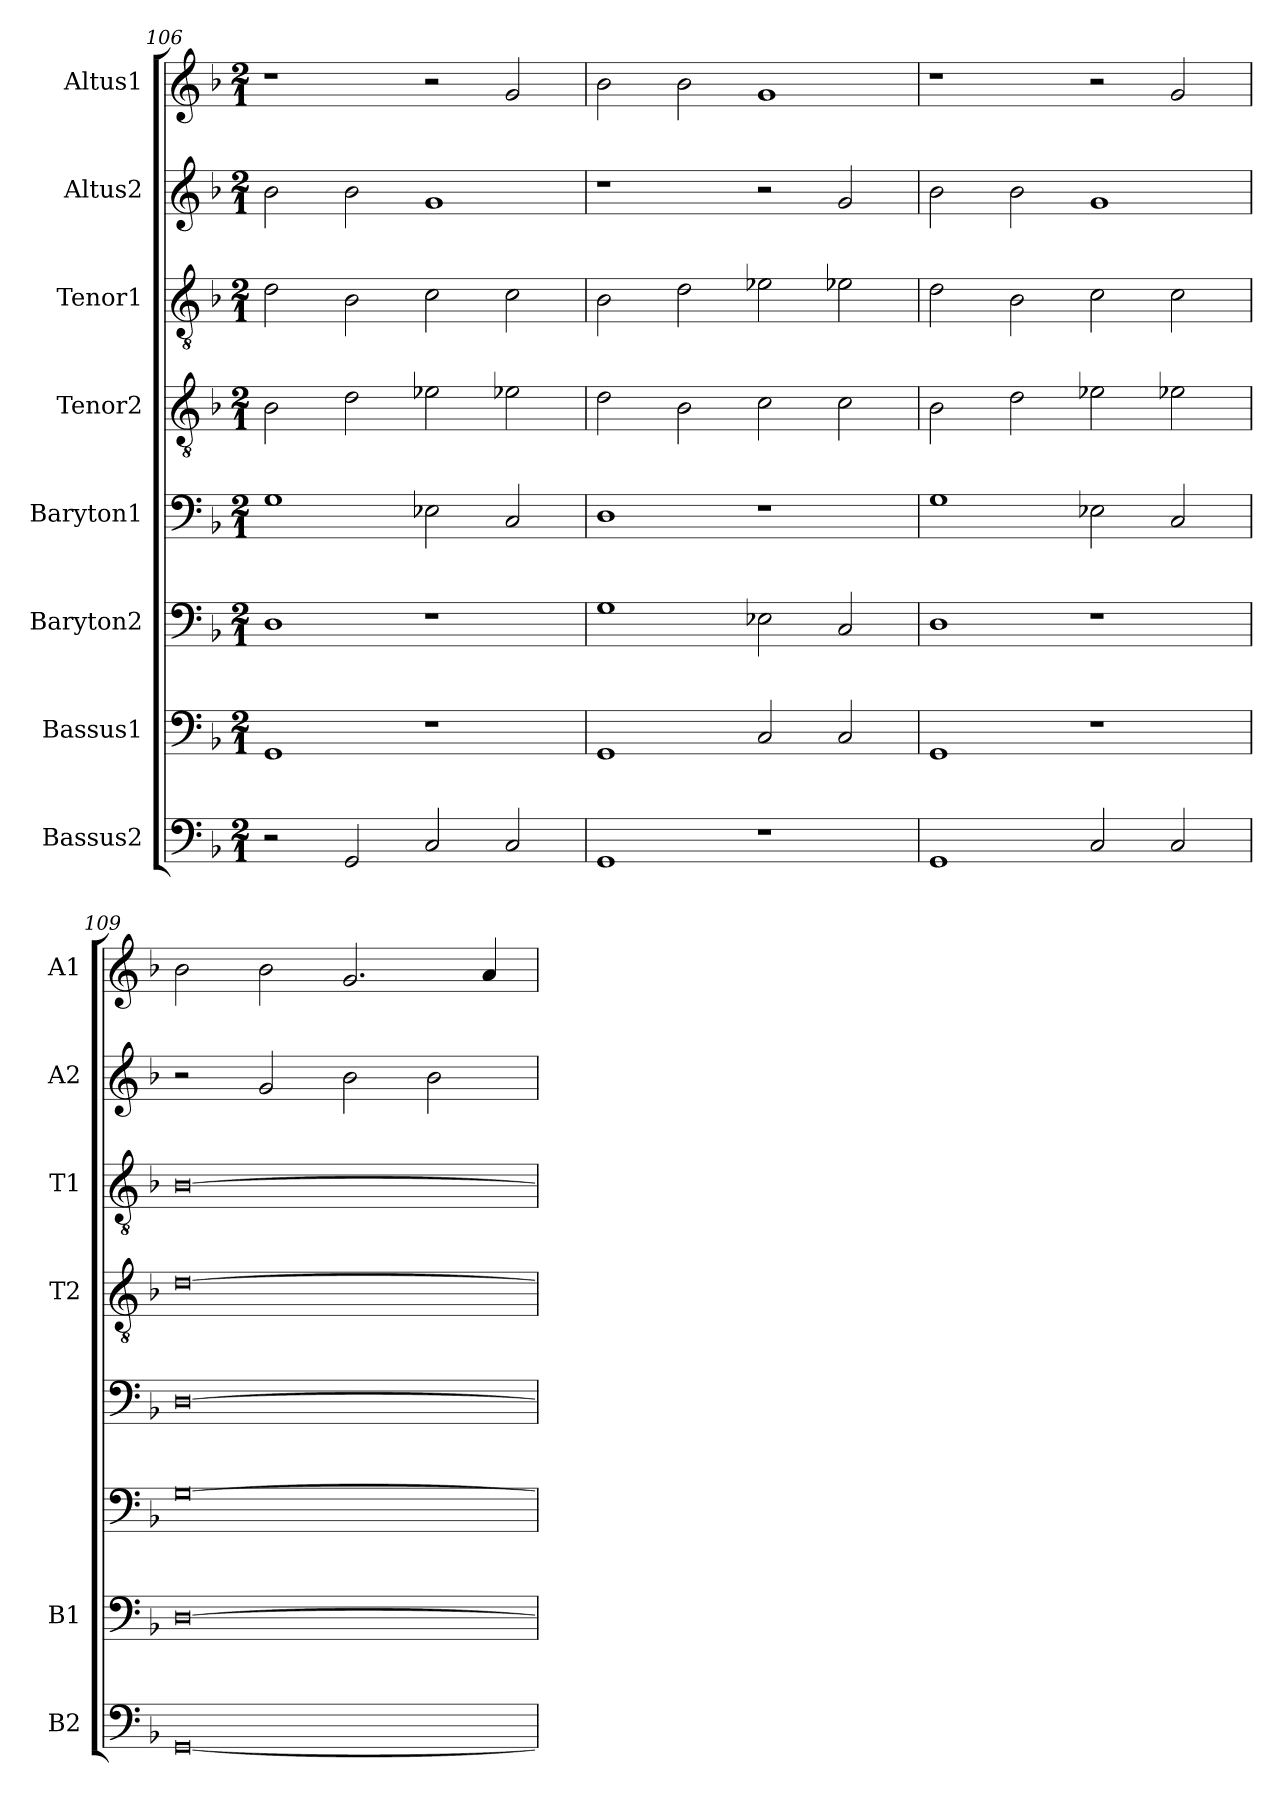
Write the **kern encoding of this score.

**kern	**kern	**kern	**kern	**kern	**kern	**kern	**kern
*part8	*part7	*part6	*part5	*part4	*part3	*part2	*part1
*staff8	*staff7	*staff6	*staff5	*staff4	*staff3	*staff2	*staff1
*I"Bassus2	*I"Bassus1	*I"Baryton2	*I"Baryton1	*I"Tenor2	*I"Tenor1	*I"Altus2	*I"Altus1
*I'B2	*I'B1	*	*	*I'T2	*I'T1	*I'A2	*I'A1
*clefF4	*clefF4	*clefF4	*clefF4	*clefGv2	*clefGv2	*clefG2	*clefG2
*k[b-]	*k[b-]	*k[b-]	*k[b-]	*k[b-]	*k[b-]	*k[b-]	*k[b-]
*d:	*d:	*d:	*d:	*d:	*d:	*d:	*d:
*M2/1	*M2/1	*M2/1	*M2/1	*M2/1	*M2/1	*M2/1	*M2/1
=106	=106	=106	=106	=106	=106	=106	=106
2r	1GG	1D	1G	2B-	2d	2b-	1r
2GG	.	.	.	2d	2B-	2b-	.
2C	1r	1r	2E-X	2e-X	2c	1g	2r
2C	.	.	2C	2e-X	2c	.	2g
=107	=107	=107	=107	=107	=107	=107	=107
1GG	1GG	1G	1D	2d	2B-	1r	2b-
.	.	.	.	2B-	2d	.	2b-
1r	2C	2E-X	1r	2c	2e-X	2r	1g
.	2C	2C	.	2c	2e-X	2g	.
=108	=108	=108	=108	=108	=108	=108	=108
1GG	1GG	1D	1G	2B-	2d	2b-	1r
.	.	.	.	2d	2B-	2b-	.
2C	1r	1r	2E-X	2e-X	2c	1g	2r
2C	.	.	2C	2e-X	2c	.	2g
=109	=109	=109	=109	=109	=109	=109	=109
[0GG	[0D	[0G	[0D	[0d	[0B-	2r	2b-
.	.	.	.	.	.	2g	2b-
.	.	.	.	.	.	2b-	2.g
.	.	.	.	.	.	2b-	.
.	.	.	.	.	.	.	4a
=	=	=	=	=	=	=	=
*-	*-	*-	*-	*-	*-	*-	*-
